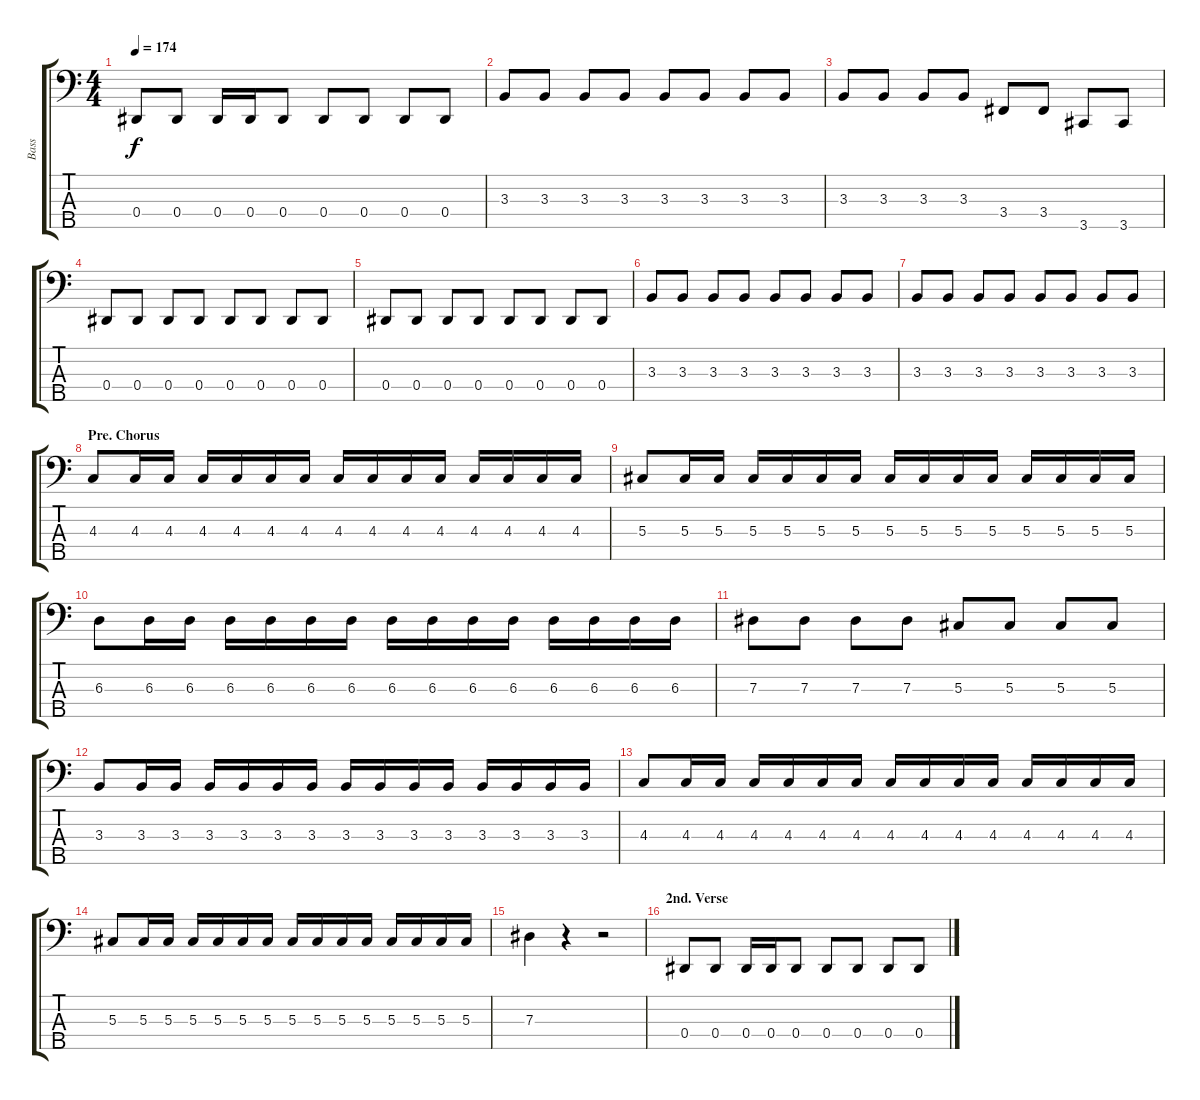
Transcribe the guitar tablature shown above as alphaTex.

\track ("Bass" "Bass") {instrument electricbassfinger}
\staff {score tabs}
\tuning (Gb2 Db2 Ab1 Eb1 Bb0) {hide}
\ts (4 4)
\tempo 174
\clef f4
\ks c
0.4.8{dy f} 0.4.8 0.4.16 0.4.16 0.4.8 0.4.8 0.4.8 0.4.8 0.4.8 |
3.3.8 3.3.8 3.3.8 3.3.8 3.3.8 3.3.8 3.3.8 3.3.8 |
3.3.8 3.3.8 3.3.8 3.3.8 3.4.8 3.4.8 3.5.8 3.5.8 |
0.4.8 0.4.8 0.4.8 0.4.8 0.4.8 0.4.8 0.4.8 0.4.8 |
0.4.8 0.4.8 0.4.8 0.4.8 0.4.8 0.4.8 0.4.8 0.4.8 |
3.3.8 3.3.8 3.3.8 3.3.8 3.3.8 3.3.8 3.3.8 3.3.8 |
3.3.8 3.3.8 3.3.8 3.3.8 3.3.8 3.3.8 3.3.8 3.3.8 |
\section ("" "Pre. Chorus")
4.3.8 4.3.16 4.3.16 4.3.16 4.3.16 4.3.16 4.3.16 4.3.16 4.3.16 4.3.16 4.3.16 4.3.16 4.3.16 4.3.16 4.3.16 |
5.3.8 5.3.16 5.3.16 5.3.16 5.3.16 5.3.16 5.3.16 5.3.16 5.3.16 5.3.16 5.3.16 5.3.16 5.3.16 5.3.16 5.3.16 |
6.3.8 6.3.16 6.3.16 6.3.16 6.3.16 6.3.16 6.3.16 6.3.16 6.3.16 6.3.16 6.3.16 6.3.16 6.3.16 6.3.16 6.3.16 |
7.3.8 7.3.8 7.3.8 7.3.8 5.3.8 5.3.8 5.3.8 5.3.8 |
3.3.8 3.3.16 3.3.16 3.3.16 3.3.16 3.3.16 3.3.16 3.3.16 3.3.16 3.3.16 3.3.16 3.3.16 3.3.16 3.3.16 3.3.16 |
4.3.8 4.3.16 4.3.16 4.3.16 4.3.16 4.3.16 4.3.16 4.3.16 4.3.16 4.3.16 4.3.16 4.3.16 4.3.16 4.3.16 4.3.16 |
5.3.8 5.3.16 5.3.16 5.3.16 5.3.16 5.3.16 5.3.16 5.3.16 5.3.16 5.3.16 5.3.16 5.3.16 5.3.16 5.3.16 5.3.16 |
7.3.4 r.4 r.2 |
\section ("" "2nd. Verse")
0.4.8 0.4.8 0.4.16 0.4.16 0.4.8 0.4.8 0.4.8 0.4.8 0.4.8
